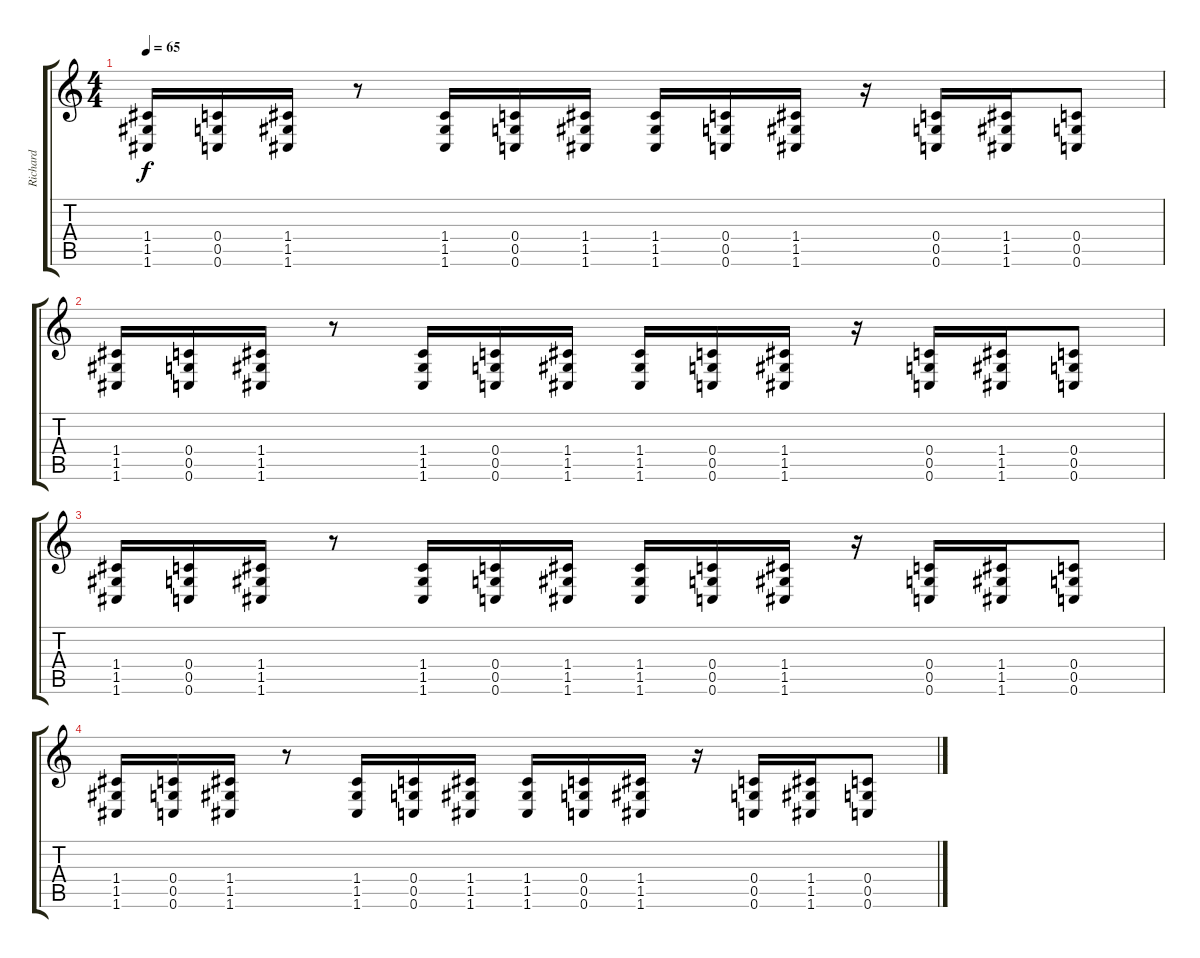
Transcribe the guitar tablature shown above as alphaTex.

\track ("Richard" "Richard") {instrument distortionguitar}
\staff {score tabs}
\tuning (D4 A3 F3 C3 G2 C2) {hide}
\ts (4 4)
\tempo 65
\clef g2
\ks c
(1.4 1.5 1.6).16{dy f} (0.4 0.5 0.6).16 (1.4 1.5 1.6).16 r.8 (1.4 1.5 1.6).16 (0.4 0.5 0.6).16 (1.4 1.5 1.6).16 (1.4 1.5 1.6).16 (0.4 0.5 0.6).16 (1.4 1.5 1.6).16 r.16 (0.4 0.5 0.6).16 (1.4 1.5 1.6).16 (0.4 0.5 0.6).8 |
(1.4 1.5 1.6).16 (0.4 0.5 0.6).16 (1.4 1.5 1.6).16 r.8 (1.4 1.5 1.6).16 (0.4 0.5 0.6).16 (1.4 1.5 1.6).16 (1.4 1.5 1.6).16 (0.4 0.5 0.6).16 (1.4 1.5 1.6).16 r.16 (0.4 0.5 0.6).16 (1.4 1.5 1.6).16 (0.4 0.5 0.6).8 |
(1.4 1.5 1.6).16 (0.4 0.5 0.6).16 (1.4 1.5 1.6).16 r.8 (1.4 1.5 1.6).16 (0.4 0.5 0.6).16 (1.4 1.5 1.6).16 (1.4 1.5 1.6).16 (0.4 0.5 0.6).16 (1.4 1.5 1.6).16 r.16 (0.4 0.5 0.6).16 (1.4 1.5 1.6).16 (0.4 0.5 0.6).8 |
(1.4 1.5 1.6).16 (0.4 0.5 0.6).16 (1.4 1.5 1.6).16 r.8 (1.4 1.5 1.6).16 (0.4 0.5 0.6).16 (1.4 1.5 1.6).16 (1.4 1.5 1.6).16 (0.4 0.5 0.6).16 (1.4 1.5 1.6).16 r.16 (0.4 0.5 0.6).16 (1.4 1.5 1.6).16 (0.4 0.5 0.6).8
